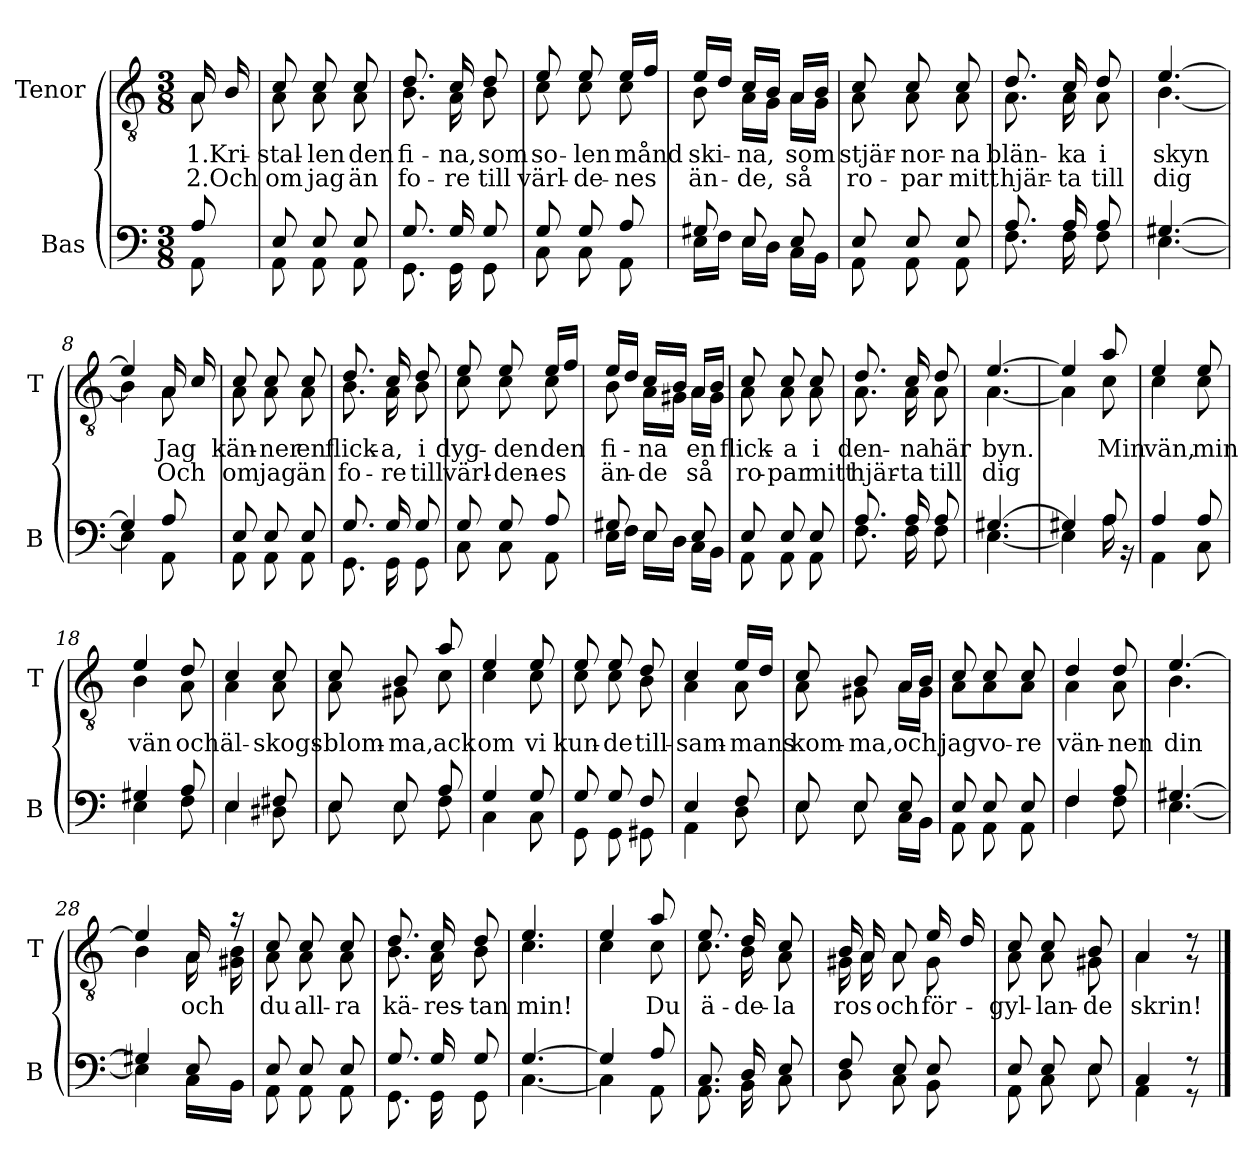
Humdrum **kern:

**kern	**dynam	**kern	**text	**text	**dynam
*part2	*part2	*part1	*part1	*part1	*part1
*staff2	*staff2	*staff1	*staff1	*staff1	*staff1
*I"Bas	*	*I"Tenor	*	*	*
*I'B	*	*I'T	*	*	*
*clefF4	*	*clefGv2	*	*	*
*k[]	*	*k[]	*	*	*
*M3/8	*	*M3/8	*	*	*
*MM60	*	*MM60	*	*	*
=	=	=	=	=	=
*^	*	*	*	*	*
!	!	!LO:DY:b	!	!LO:LY:b	!LO:LY:b	!
*	*	*	*^	*	*	*
!	!	!LO:DY:n=1:b	!	!	!	!	!LO:DY:b
!	!	!	!	!	!	!	!LO:DY:n=1:b
8A/	8AA\	mf mf	16A/	8A\	1.Kri-	2.Och	mf mf
.	.	.	16B/	.	.	.	.
=1	=1	=1	=1	=1	=1	=1	=1
!	!	!	!	!	!LO:LY:b	!LO:LY:b	!
8E/	8AA\	.	8c/	8A\	stal-	om	.
!	!	!	!	!	!LO:LY:b	!LO:LY:b	!
8E/	8AA\	.	8c/	8A\	-len	jag	.
!	!	!	!	!	!LO:LY:b	!LO:LY:b	!
8E/	8AA\	.	8c/	8A\	den	än	.
=2	=2	=2	=2	=2	=2	=2	=2
!	!	!	!	!	!LO:LY:b	!LO:LY:b	!
8.G/	8.GG\	.	8.d/	8.B\	fi-	fo-	.
!	!	!	!	!	!LO:LY:b	!LO:LY:b	!
16G/	16GG\	.	16c/	16A\	-na,	-re	.
!	!	!	!	!	!LO:LY:b	!LO:LY:b	!
8G/	8GG\	.	8d/	8B\	som	till	.
=3	=3	=3	=3	=3	=3	=3	=3
!	!	!	!	!	!LO:LY:b	!LO:LY:b	!
8G/	8C\	.	8e/	8c\	so-	värl-	.
!	!	!	!	!	!LO:LY:b	!LO:LY:b	!
8G/	8C\	.	8e/	8c\	-len	-de-	.
!	!	!	!	!	!LO:LY:b	!LO:LY:b	!
8A/	8AA\	.	16e/LL	8c\	månd	-nes	.
.	.	.	16f/JJ	.	.	.	.
=4	=4	=4	=4	=4	=4	=4	=4
!	!	!	!	!	!LO:LY:b	!LO:LY:b	!
8G#X/	16E\LL	.	16e/LL	8B\	ski-	än-	.
.	16F\JJ	.	16d/JJ	.	.	.	.
!	!	!	!	!	!LO:LY:b	!LO:LY:b	!
8E/	16E\LL	.	16c/LL	16A\LL	na,	-de,	.
.	16D\JJ	.	16B/JJ	16G\JJ	.	.	.
!	!	!	!	!	!LO:LY:b	!LO:LY:b	!
8E/	16C\LL	.	16A/LL	16A\LL	som	så	.
.	16BB\JJ	.	16B/JJ	16G\JJ	.	.	.
=5	=5	=5	=5	=5	=5	=5	=5
!	!	!	!	!	!LO:LY:b	!LO:LY:b	!
8E/	8AA\	.	8c/	8A\	stjär-	ro-	.
!	!	!	!	!	!LO:LY:b	!LO:LY:b	!
8E/	8AA\	.	8c/	8A\	-nor-	-par	.
!	!	!	!	!	!LO:LY:b	!LO:LY:b	!
8E/	8AA\	.	8c/	8A\	-na	mitt	.
=6	=6	=6	=6	=6	=6	=6	=6
!	!	!	!	!	!LO:LY:b	!LO:LY:b	!
8.A/	8.F\	.	8.d/	8.A\	blän-	hjär-	.
!	!	!	!	!	!LO:LY:b	!LO:LY:b	!
16A/	16F\	.	16c/	16A\	-ka	-ta	.
!	!	!	!	!	!LO:LY:b	!LO:LY:b	!
8A/	8F\	.	8d/	8A\	i	till	.
=7	=7	=7	=7	=7	=7	=7	=7
!	!	!	!	!	!LO:LY:b	!LO:LY:b	!
[4.G#X/	[4.E\	.	[4.e/	[4.B\	skyn	dig	.
=8	=8	=8	=8	=8	=8	=8	=8
4G#/]	4E\]	.	4e/]	4B\]	.	.	.
!	!	!	!	!	!LO:LY:b	!LO:LY:b	!
8A/	8AA\	.	16A/	8A\	Jag	Och	.
.	.	.	16c/	.	.	.	.
!!LO:LB:g=z	!!
=9	=9	=9	=9	=9	=9	=9	=9
!	!	!	!	!	!LO:LY:b	!LO:LY:b	!
8E/	8AA\	.	8c/	8A\	kän-	om	.
!	!	!	!	!	!LO:LY:b	!LO:LY:b	!
8E/	8AA\	.	8c/	8A\	-ner	jag	.
!	!	!	!	!	!LO:LY:b	!LO:LY:b	!
8E/	8AA\	.	8c/	8A\	en	än	.
=10	=10	=10	=10	=10	=10	=10	=10
!	!	!	!	!	!LO:LY:b	!LO:LY:b	!
8.G/	8.GG\	.	8.d/	8.B\	flick-	fo-	.
!	!	!	!	!	!LO:LY:b	!LO:LY:b	!
16G/	16GG\	.	16c/	16A\	-a,	-re	.
!	!	!	!	!	!LO:LY:b	!LO:LY:b	!
8G/	8GG\	.	8d/	8B\	i	till	.
=11	=11	=11	=11	=11	=11	=11	=11
!	!	!	!	!	!LO:LY:b	!LO:LY:b	!
8G/	8C\	.	8e/	8c\	dyg-	värl-	.
!	!	!	!	!	!LO:LY:b	!LO:LY:b	!
8G/	8C\	.	8e/	8c\	-den	-den-	.
!	!	!	!	!	!LO:LY:b	!LO:LY:b	!
8A/	8AA\	.	16e/LL	8c\	den	-es	.
.	.	.	16f/JJ	.	.	.	.
=12	=12	=12	=12	=12	=12	=12	=12
!	!	!	!	!	!LO:LY:b	!LO:LY:b	!
8G#X/	16E\LL	.	16e/LL	8B\	-fi-	än-	.
.	16F\JJ	.	16d/JJ	.	.	.	.
!	!	!	!	!	!LO:LY:b	!LO:LY:b	!
8E/	16E\LL	.	16c/LL	16A\LL	na	-de	.
.	16D\JJ	.	16B/JJ	16G#X\JJ	.	.	.
!	!	!	!	!	!LO:LY:b	!LO:LY:b	!
8E/	16C\LL	.	16A/LL	16A\LL	en	så	.
.	16BB\JJ	.	16B/JJ	16G#\JJ	.	.	.
=13	=13	=13	=13	=13	=13	=13	=13
!	!	!	!	!	!LO:LY:b	!LO:LY:b	!
8E/	8AA\	.	8c/	8A\	flick-	ro-	.
!	!	!	!	!	!LO:LY:b	!LO:LY:b	!
8E/	8AA\	.	8c/	8A\	-a	-par	.
!	!	!	!	!	!LO:LY:b	!LO:LY:b	!
8E/	8AA\	.	8c/	8A\	i	mitt	.
=14	=14	=14	=14	=14	=14	=14	=14
!	!	!	!	!	!LO:LY:b	!LO:LY:b	!
8.A/	8.F\	.	8.d/	8.A\	den-	hjär-	.
!	!	!	!	!	!LO:LY:b	!LO:LY:b	!
16A/	16F\	.	16c/	16A\	-na	-ta	.
!	!	!	!	!	!LO:LY:b	!LO:LY:b	!
8A/	8F\	.	8d/	8A\	här	till	.
=15	=15	=15	=15	=15	=15	=15	=15
!	!	!	!	!	!LO:LY:b	!LO:LY:b	!
[4.G#X/	[4.E\	.	[4.e/	[4.A\	byn.	dig	.
=16	=16	=16	=16	=16	=16	=16	=16
4G#X/]	4E\]	.	4e/]	4A\]	.	.	.
!	!	!	!	!	!LO:LY:b	!	!
8A/	16A\	.	8a/	8c\	Min	.	.
.	16r	.	.	.	.	.	.
=17	=17	=17	=17	=17	=17	=17	=17
!	!	!	!	!	!LO:LY:b	!	!
4A/	4AA\	.	4e/	4c\	vän,	.	.
!	!	!	!	!	!LO:LY:b	!	!
8A/	8C\	.	8e/	8c\	min	.	.
=18	=18	=18	=18	=18	=18	=18	=18
!	!	!	!	!	!LO:LY:b	!	!
4G#X/	4E\	.	4e/	4B\	vän	.	.
!	!	!	!	!	!LO:LY:b	!	!
8A/	8F\	.	8d/	8A\	och	.	.
!!LO:LB:g=z	!!
=19	=19	=19	=19	=19	=19	=19	=19
!	!	!	!	!	!LO:LY:b	!	!
4E/	4E\	.	4c/	4A\	äl-	.	.
!	!	!	!	!	!LO:LY:b	!	!
8F#X/	8D#X\	.	8c/	8A\	-skogs-	.	.
=20	=20	=20	=20	=20	=20	=20	=20
!	!	!	!	!	!LO:LY:b	!	!
8E/	8E\	.	8c/	8A\	-blom-	.	.
!	!	!	!	!	!LO:LY:b	!	!
8E/	8E\	.	8B/	8G#X\	-ma,	.	.
!	!	!	!	!	!LO:LY:b	!	!
8A/	8F\	.	8a/	8c\	ack	.	.
=21	=21	=21	=21	=21	=21	=21	=21
!	!	!	!	!	!LO:LY:b	!	!
4G/	4C\	.	4e/	4c\	om	.	.
!	!	!	!	!	!LO:LY:b	!	!
8G/	8C\	.	8e/	8c\	vi	.	.
=22	=22	=22	=22	=22	=22	=22	=22
!	!	!	!	!	!LO:LY:b	!	!
8G/	8GG\	.	8e/	8c\	kun-	.	.
!	!	!	!	!	!LO:LY:b	!	!
8G/	8GG\	.	8e/	8c\	-de	.	.
!	!	!	!	!	!LO:LY:b	!	!
8F/	8GG#X\	.	8d/	8B\	till-	.	.
=23	=23	=23	=23	=23	=23	=23	=23
!	!	!	!	!	!LO:LY:b	!	!
4E/	4AA\	.	4c/	4A\	-sam-	.	.
!	!	!	!	!	!LO:LY:b	!	!
8F/	8D\	.	16e/LL	8A\	-mans	.	.
.	.	.	16d/JJ	.	.	.	.
=24	=24	=24	=24	=24	=24	=24	=24
!	!	!	!	!	!LO:LY:b	!	!
8E/	8E\	.	8c/	8A\	kom-	.	.
!	!	!	!	!	!LO:LY:b	!	!
8E/	8E\	.	8B/	8G#X\	-ma,	.	.
!	!	!	!	!	!LO:LY:b	!	!
8E/	16C\LL	.	16A/LL	16A\LL	och	.	.
.	16BB\JJ	.	16B/JJ	16G#\JJ	.	.	.
=25	=25	=25	=25	=25	=25	=25	=25
!	!	!	!	!	!LO:LY:b	!	!
8E/	8AA\	.	8c/	8A\L	jag	.	.
!	!	!	!	!	!LO:LY:b	!	!
8E/	8AA\	.	8c/	8A\	vo-	.	.
!	!	!	!	!	!LO:LY:b	!	!
8E/	8AA\	.	8c/	8A\J	-re	.	.
=26	=26	=26	=26	=26	=26	=26	=26
!	!	!	!	!	!LO:LY:b	!	!
4F/	4F\	.	4d/	4A\	vän-	.	.
!	!	!	!	!	!LO:LY:b	!	!
8A/	8F\	.	8d/	8A\	-nen	.	.
=27	=27	=27	=27	=27	=27	=27	=27
!	!	!	!	!	!LO:LY:b	!	!
[4.G#X/	[4.E\	.	[4.e/	4.B\	din	.	.
=28	=28	=28	=28	=28	=28	=28	=28
4G#X/]	4E\]	.	4e/]	4B\	.	.	.
!	!	!	!	!	!LO:LY:b	!	!
8E/	16C\LL	.	16A/	16A\	och	.	.
.	16BB\JJ	.	16r	16G#X\ 16B\	.	.	.
!!LO:LB:g=z	!!
=29	=29	=29	=29	=29	=29	=29	=29
!	!	!	!	!	!LO:LY:b	!	!
8E/	8AA\	.	8c/	8A\	du	.	.
!	!	!	!	!	!LO:LY:b	!	!
8E/	8AA\	.	8c/	8A\	all-	.	.
!	!	!	!	!	!LO:LY:b	!	!
8E/	8AA\	.	8c/	8A\	-ra	.	.
=30	=30	=30	=30	=30	=30	=30	=30
!	!	!	!	!	!LO:LY:b	!	!
8.G/	8.GG\	.	8.d/	8.B\	kä-	.	.
!	!	!	!	!	!LO:LY:b	!	!
16G/	16GG\	.	16c/	16A\	-res-	.	.
!	!	!	!	!	!LO:LY:b	!	!
8G/	8GG\	.	8d/	8B\	-tan	.	.
=31	=31	=31	=31	=31	=31	=31	=31
!	!	!	!	!	!LO:LY:b	!	!
[4.G/	[4.C\	.	4.e/	4.c\	min!	.	.
=32	=32	=32	=32	=32	=32	=32	=32
4G/]	4C\]	.	4e/	4c\	.	.	.
!	!	!	!	!	!LO:LY:b	!	!
8A/	8AA\	.	8a/	8c\	Du	.	.
=33	=33	=33	=33	=33	=33	=33	=33
!	!	!	!	!	!LO:LY:b	!	!
8.C/	8.AA\	.	8.e/	8.c\	ä-	.	.
!	!	!	!	!	!LO:LY:b	!	!
16D/	16BB\	.	16d/	16B\	-de-	.	.
!	!	!	!	!	!LO:LY:b	!	!
8E/	8C\	.	8c/	8A\	-la	.	.
=34	=34	=34	=34	=34	=34	=34	=34
!	!	!	!	!	!LO:LY:b	!	!
8F/	8D\	.	16B/	16G#X\	ros	.	.
.	.	.	16A/	16A\	.	.	.
!	!	!	!	!	!LO:LY:b	!	!
8E/	8C\	.	8A/	8A\	och	.	.
!	!	!	!	!	!LO:LY:b	!	!
8E/	8BB\	.	16e/	8G#\	för-	.	.
.	.	.	16d/	.	.	.	.
=35	=35	=35	=35	=35	=35	=35	=35
!	!	!	!	!	!LO:LY:b	!	!
8E/	8AA\	.	8c/	8A\	gyl-	.	.
!	!	!	!	!	!LO:LY:b	!	!
8E/	8C\	.	8c/	8A\	-lan-	.	.
!	!	!	!	!	!LO:LY:b	!	!
8E/	8E\	.	8B/	8G#X\	-de	.	.
=36	=36	=36	=36	=36	=36	=36	=36
!	!	!	!	!	!LO:LY:b	!	!
4C/	4AA\	.	4A/	4A\	skrin!	.	.
8r	8r	.	8r	8r	.	.	.
*v	*v	*	*	*	*	*	*
*	*	*v	*v	*	*	*
==	==	==	==	==	==
*-	*-	*-	*-	*-	*-
